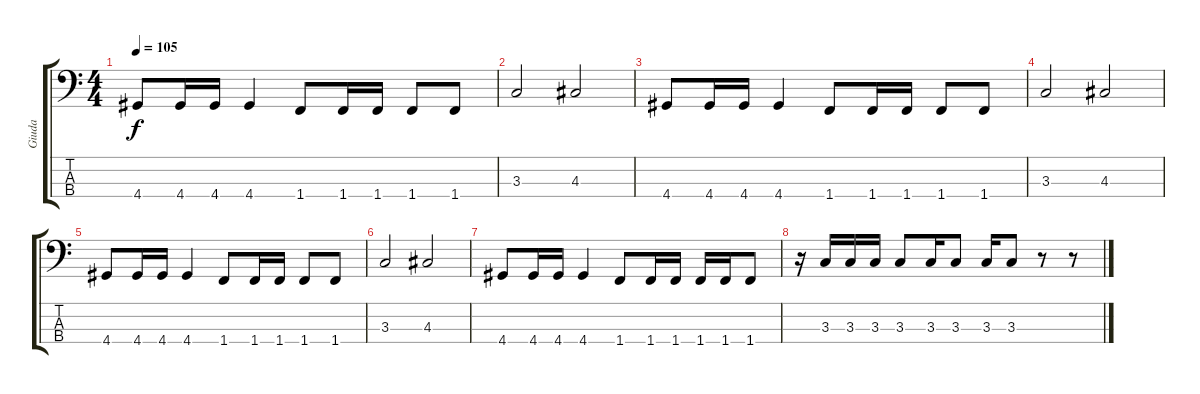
\track ("Giuda" "Giuda") {instrument electricbassfinger}
\staff {score tabs}
\tuning (G2 D2 A1 E1) {hide}
\ts (4 4)
\tempo 105
\clef f4
\ks c
4.4.8{dy f} 4.4.16 4.4.16 4.4.4 1.4.8 1.4.16 1.4.16 1.4.8 1.4.8 |
3.3.2 4.3.2 |
4.4.8 4.4.16 4.4.16 4.4.4 1.4.8 1.4.16 1.4.16 1.4.8 1.4.8 |
3.3.2 4.3.2 |
4.4.8 4.4.16 4.4.16 4.4.4 1.4.8 1.4.16 1.4.16 1.4.8 1.4.8 |
3.3.2 4.3.2 |
4.4.8 4.4.16 4.4.16 4.4.4 1.4.8 1.4.16 1.4.16 1.4.16 1.4.16 1.4.8 |
r.16{volume 9 instrument agogo} 3.3.16 3.3.16 3.3.16 3.3.8 3.3.16 3.3.8 3.3.16 3.3.8 r.8 r.8
